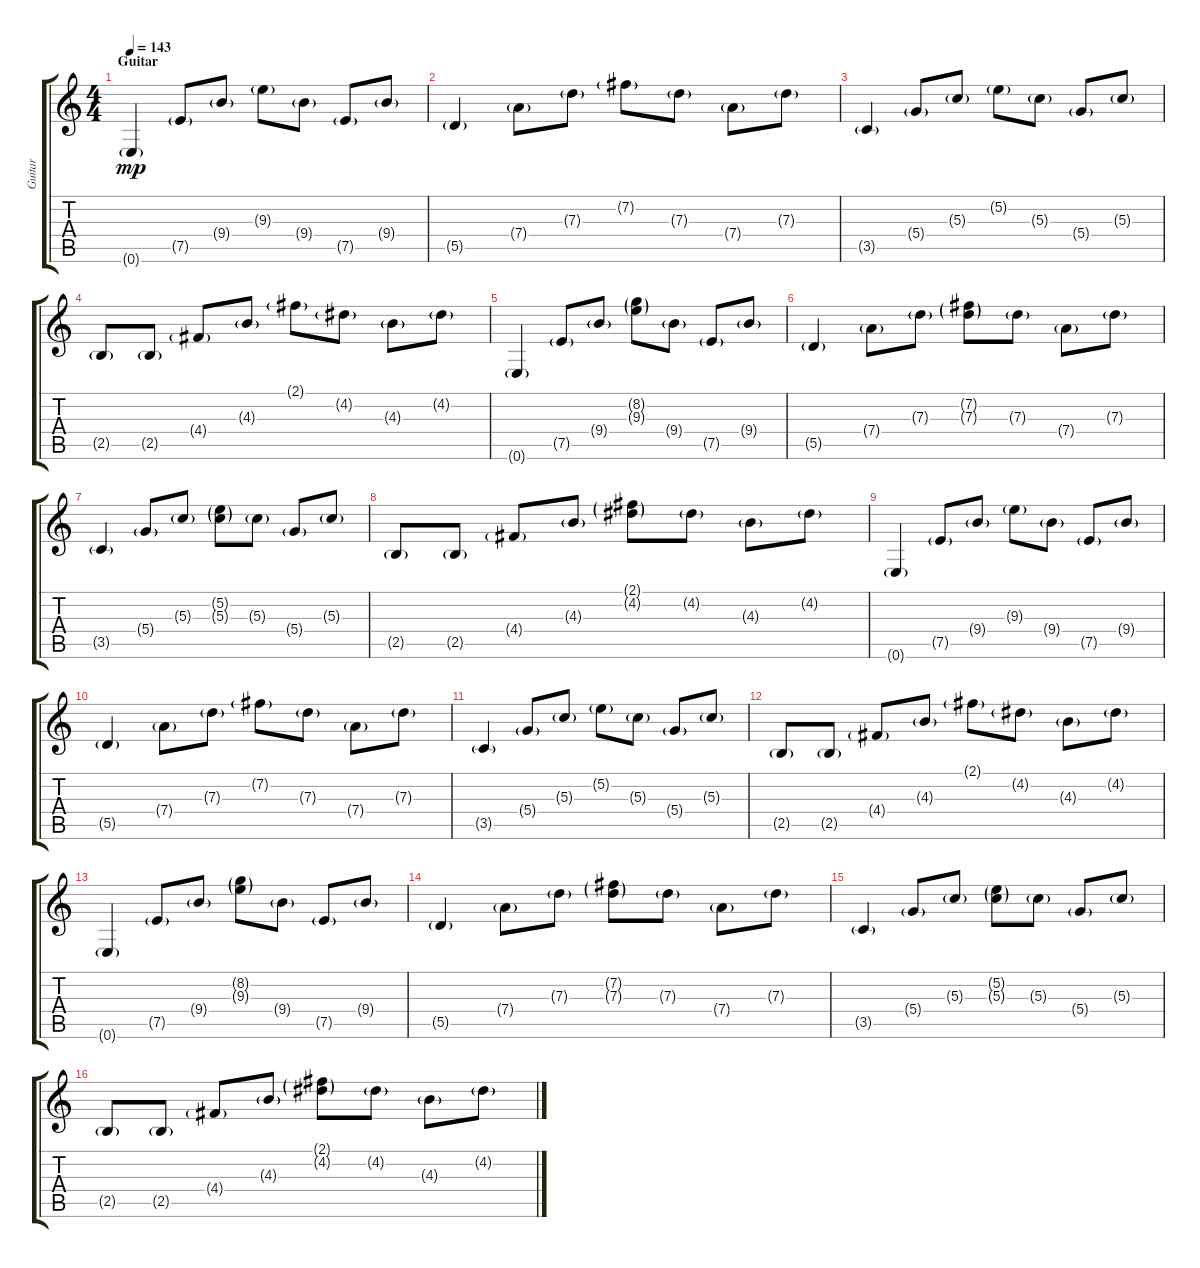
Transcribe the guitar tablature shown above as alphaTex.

\track ("Guitar" "Guitar") {instrument overdrivenguitar}
\staff {score tabs}
\tuning (E4 B3 G3 D3 A2 E2) {hide}
\ts (4 4)
\section ("" "Guitar")
\tempo 143
\clef g2
\ks c
0.6{g}.4{dy mp} 7.5{g}.8 9.4{g}.8 9.3{g}.8 9.4{g}.8 7.5{g}.8 9.4{g}.8 |
5.5{g}.4 7.4{g}.8 7.3{g}.8 7.2{g}.8 7.3{g}.8 7.4{g}.8 7.3{g}.8 |
3.5{g}.4 5.4{g}.8 5.3{g}.8 5.2{g}.8 5.3{g}.8 5.4{g}.8 5.3{g}.8 |
2.5{g}.8 2.5{g}.8 4.4{g}.8 4.3{g}.8 2.1{g}.8 4.2{g}.8 4.3{g}.8 4.2{g}.8 |
0.6{g}.4 7.5{g}.8 9.4{g}.8 (8.2{g} 9.3{g}).8 9.4{g}.8 7.5{g}.8 9.4{g}.8 |
5.5{g}.4 7.4{g}.8 7.3{g}.8 (7.2{g} 7.3{g}).8 7.3{g}.8 7.4{g}.8 7.3{g}.8 |
3.5{g}.4 5.4{g}.8 5.3{g}.8 (5.2{g} 5.3{g}).8 5.3{g}.8 5.4{g}.8 5.3{g}.8 |
2.5{g}.8 2.5{g}.8 4.4{g}.8 4.3{g}.8 (2.1{g} 4.2{g}).8 4.2{g}.8 4.3{g}.8 4.2{g}.8 |
0.6{g}.4 7.5{g}.8 9.4{g}.8 9.3{g}.8 9.4{g}.8 7.5{g}.8 9.4{g}.8 |
5.5{g}.4 7.4{g}.8 7.3{g}.8 7.2{g}.8 7.3{g}.8 7.4{g}.8 7.3{g}.8 |
3.5{g}.4 5.4{g}.8 5.3{g}.8 5.2{g}.8 5.3{g}.8 5.4{g}.8 5.3{g}.8 |
2.5{g}.8 2.5{g}.8 4.4{g}.8 4.3{g}.8 2.1{g}.8 4.2{g}.8 4.3{g}.8 4.2{g}.8 |
0.6{g}.4 7.5{g}.8 9.4{g}.8 (8.2{g} 9.3{g}).8 9.4{g}.8 7.5{g}.8 9.4{g}.8 |
5.5{g}.4 7.4{g}.8 7.3{g}.8 (7.2{g} 7.3{g}).8 7.3{g}.8 7.4{g}.8 7.3{g}.8 |
3.5{g}.4 5.4{g}.8 5.3{g}.8 (5.2{g} 5.3{g}).8 5.3{g}.8 5.4{g}.8 5.3{g}.8 |
2.5{g}.8 2.5{g}.8 4.4{g}.8 4.3{g}.8 (2.1{g} 4.2{g}).8 4.2{g}.8 4.3{g}.8 4.2{g}.8
